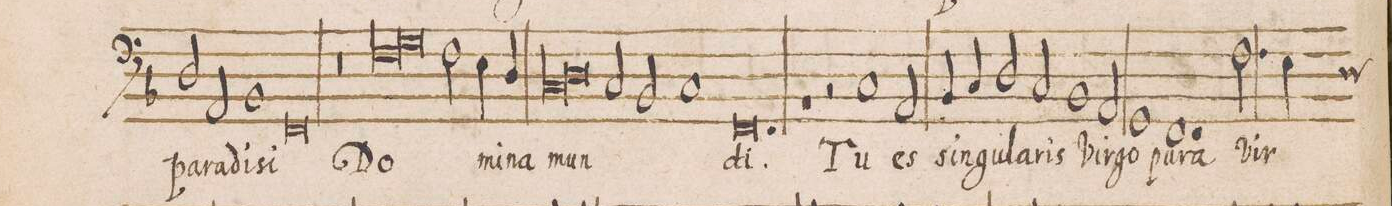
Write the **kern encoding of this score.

**kern	**text
*I"BASVS	*
*clefF4	*
*k[b-]	*
*met(C|)	*
*M2/1	*
2D/	pa-
2AA/	-ra-
=23-	=23-
1BB-	-di-
0FF	-si
=24-	=24-
0r	.
=25-	=25-
*lig	*
1F	Do-
=26-	=26-
1G	.
*Xlig	*
2F\	.
4E\	-mi-
4D/	-na
=27-	=27-
*lig	*
1C	mun-
1D	.
*Xlig	*
=28-	=28-
2C/	.
2BB-/	.
1C	.
=29-	=29-
0.FF	-di.
=30-	=30-
1r	.
=31-	=31-
2r	.
1C	Tu
2AA/	es
=32-	=32-
4BB-/	sin-
4C/	-gu-
2D/	-la-
2C/	-ris
1BB-/	Vir-
=33-	=33-
2AA/	-go
1GG	pu-
=34-	=34-
1.FF	-ra
2.F\	Vir-
=35-	=35-
*custos:D	*
4E\	.
*-	*-
